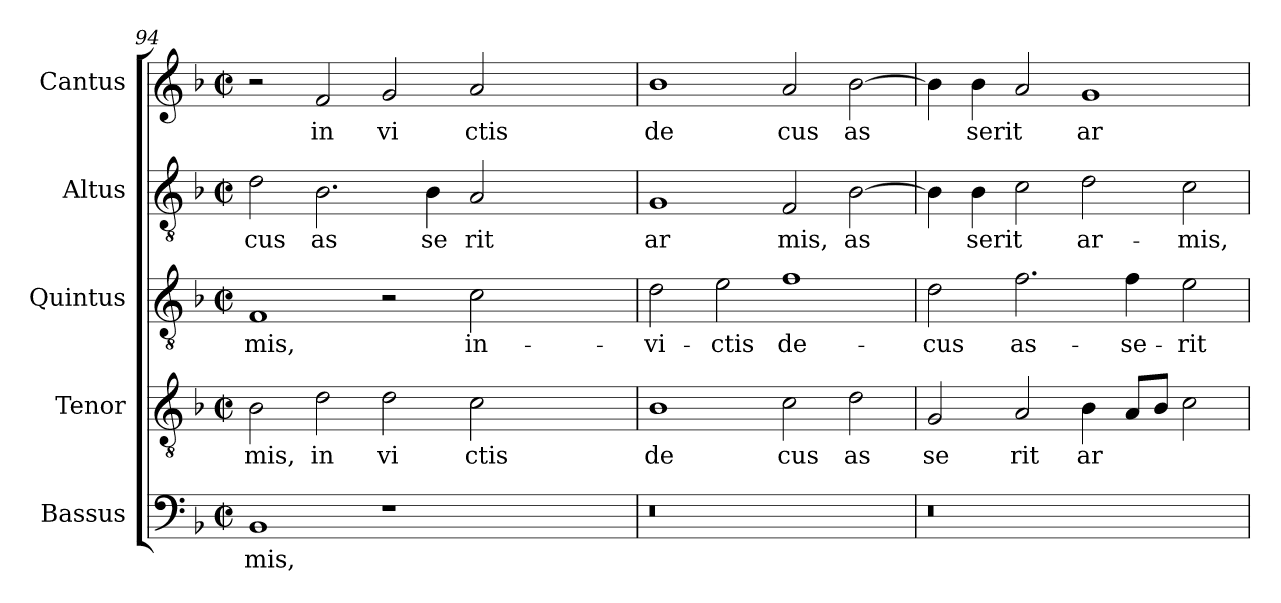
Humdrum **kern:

**kern	**text	**kern	**text	**kern	**text	**kern	**text	**kern	**text
*part5	*part5	*part4	*part4	*part3	*part3	*part2	*part2	*part1	*part1
*staff5	*staff5	*staff4	*staff4	*staff3	*staff3	*staff2	*staff2	*staff1	*staff1
*I"Bassus	*	*I"Tenor	*	*I"Quintus	*	*I"Altus	*	*I"Cantus	*
*clefF4	*	*clefGv2	*	*clefGv2	*	*clefGv2	*	*clefG2	*
*k[b-]	*	*k[b-]	*	*k[b-]	*	*k[b-]	*	*k[b-]	*
*F:	*	*F:	*	*F:	*	*F:	*	*F:	*
*M2/2	*	*M2/2	*	*M2/2	*	*M2/2	*	*M2/2	*
*met(c|)	*	*met(c|)	*	*met(c|)	*	*met(c|)	*	*met(c|)	*
=94	=94	=94	=94	=94	=94	=94	=94	=94	=94
!	!LO:LY:b:cj	!	!LO:LY:b:cj	!	!LO:LY:b:cj	!	!LO:LY:b:cj	!	!
1BB-	mis,	2B-\	mis,	1F	-mis,	2d\	cus	2r	.
!	!	!	!LO:LY:b:cj	!	!	!	!LO:LY:b:cj	!	!LO:LY:b:cj
.	.	2d\	in	.	.	2.B-\	as	2f/	in
!LO:N:vis=1	!	!	!LO:LY:b:cj	!	!	!	!	!	!LO:LY:b:cj
0r	.	2d\	vi	2r	.	.	.	2g/	vi
!	!	!	!	!	!	!	!LO:LY:b:cj	!	!
.	.	.	.	.	.	4B-\	se	.	.
!	!	!	!LO:LY:b:cj	!	!LO:LY:b:cj	!	!LO:LY:b:cj	!	!LO:LY:b:cj
.	.	2c\	ctis	2c\	in-	2A/	rit	2a/	ctis
.	.	1ryy	.	1ryy	.	1ryy	.	1ryy	.
=95	=95	=95	=95	=95	=95	=95	=95	=95	=95
!	!	!	!LO:LY:b:cj	!	!LO:LY:b:cj	!	!LO:LY:b:cj	!	!LO:LY:b:cj
0r	.	1B-	de	2d\	-vi-	1G	ar	1b-	de
!	!	!	!	!	!LO:LY:b:cj	!	!	!	!
.	.	.	.	2e\	-ctis	.	.	.	.
!	!	!	!LO:LY:b:cj	!	!LO:LY:b:cj	!	!LO:LY:b:cj	!	!LO:LY:b:cj
.	.	2c\	cus	1f	de-	2F/	mis,	2a/	cus
!	!	!	!LO:LY:b:cj	!	!	!	!LO:LY:b:cj	!	!LO:LY:b:cj
.	.	2d\	as	.	.	[>2B-\	as	[>2b-\	as
!!LO:PB:g=z
=96	=96	=96	=96	=96	=96	=96	=96	=96	=96
!	!	!	!LO:LY:b:cj	!	!LO:LY:b:cj	!	!	!	!
0r	.	2G/	se	2d\	-cus	4B-\]	.	4b-\]	.
!	!	!	!	!	!	!	!LO:LY:b	!	!LO:LY:b
.	.	.	.	.	.	4B-\	serit	4b-\	serit
!	!	!	!LO:LY:b:cj	!	!LO:LY:b:cj	!	!	!	!
.	.	2A/	rit	2.f\	as-	2c\	.	2a/	.
!	!	!	!LO:LY:b:cj	!	!	!	!LO:LY:b:cj	!	!LO:LY:b:cj
.	.	4B-\	ar	.	.	2d\	ar-	1g	ar
!	!	!	!	!	!LO:LY:b:cj	!	!	!	!
.	.	8A/L	.	4f\	-se-	.	.	.	.
.	.	8B-/J	.	.	.	.	.	.	.
!	!	!	!	!	!LO:LY:b:cj	!	!LO:LY:b:cj	!	!
.	.	2c\	.	2e\	-rit	2c\	-mis,	.	.
=	=	=	=	=	=	=	=	=	=
*-	*-	*-	*-	*-	*-	*-	*-	*-	*-
